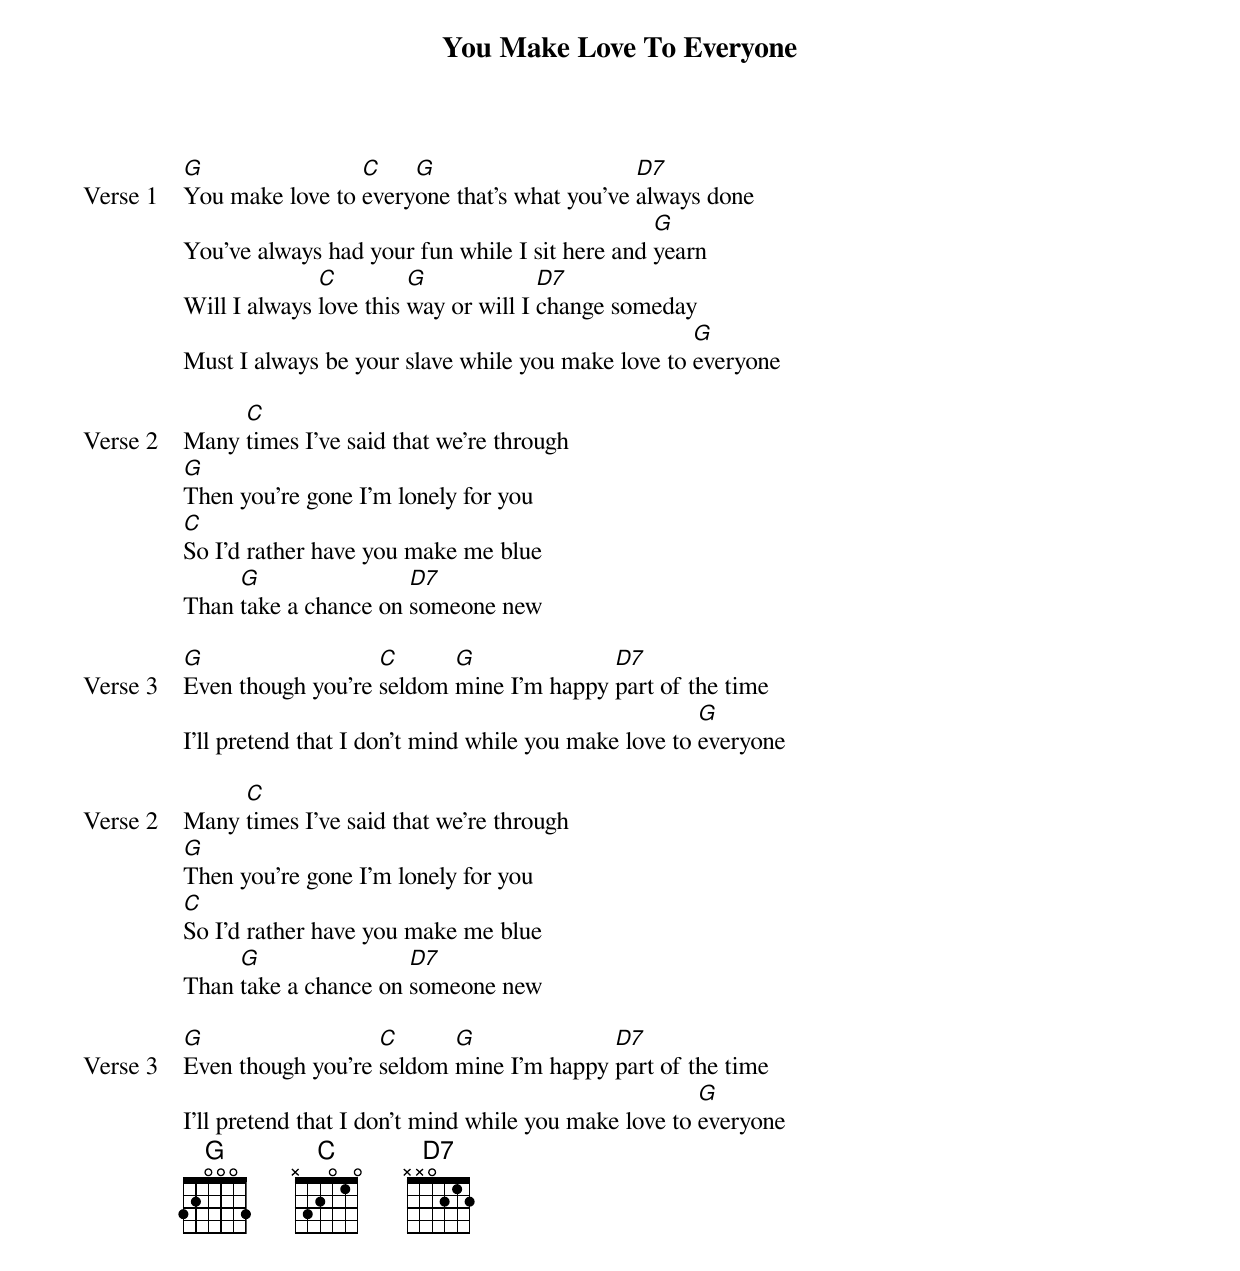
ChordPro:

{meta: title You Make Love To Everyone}
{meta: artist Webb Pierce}
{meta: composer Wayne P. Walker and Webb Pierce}
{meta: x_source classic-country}
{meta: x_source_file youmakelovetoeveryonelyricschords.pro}
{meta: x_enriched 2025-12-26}

{start_of_verse: Verse 1}
[G]You make love to [C]every[G]one that's what you've [D7]always done
You've always had your fun while I sit here and [G]yearn
Will I always [C]love this [G]way or will I [D7]change someday
Must I always be your slave while you make love to [G]everyone
{end_of_verse}

{start_of_verse: Verse 2}
Many [C]times I've said that we're through
[G]Then you're gone I'm lonely for you
[C]So I'd rather have you make me blue
Than [G]take a chance on [D7]someone new
{end_of_verse}

{start_of_verse: Verse 3}
[G]Even though you're [C]seldom [G]mine I'm happy [D7]part of the time
I'll pretend that I don't mind while you make love to [G]everyone
{end_of_verse}

{start_of_verse: Verse 2}
Many [C]times I've said that we're through
[G]Then you're gone I'm lonely for you
[C]So I'd rather have you make me blue
Than [G]take a chance on [D7]someone new
{end_of_verse}

{start_of_verse: Verse 3}
[G]Even though you're [C]seldom [G]mine I'm happy [D7]part of the time
I'll pretend that I don't mind while you make love to [G]everyone
{end_of_verse}
